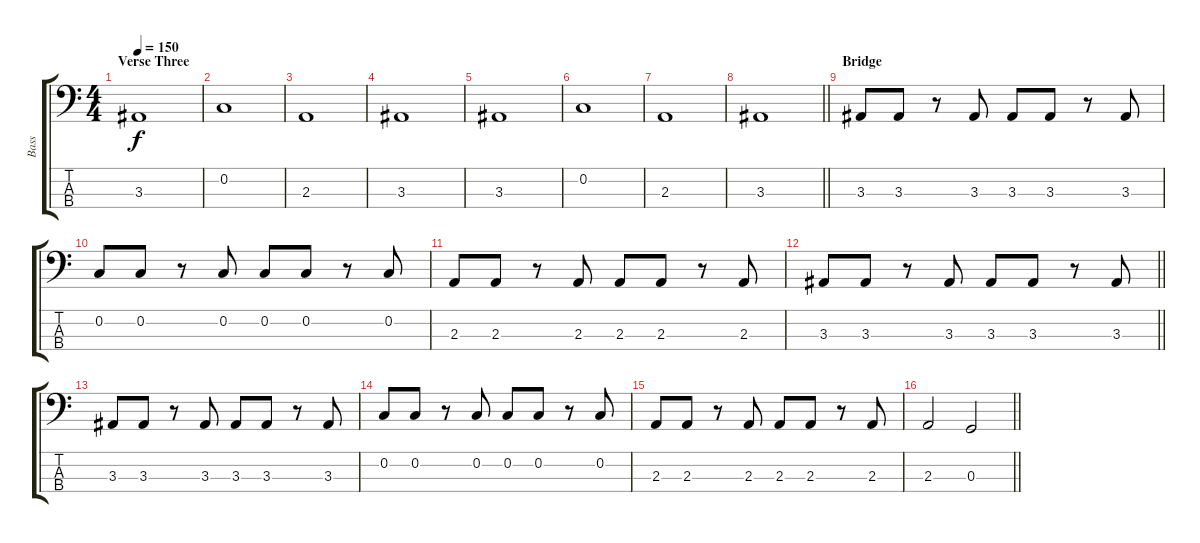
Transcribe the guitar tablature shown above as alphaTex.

\track ("Bass" "Bass") {instrument electricbassfinger}
\staff {score tabs}
\tuning (F2 C2 G1 C1) {hide}
\ts (4 4)
\section ("" "Verse Three")
\tempo 150
\clef f4
\ks c
3.3.1{dy f} |
0.2.1 |
2.3.1 |
3.3.1 |
3.3.1 |
0.2.1 |
2.3.1 |
\barLineRight lightlight
3.3.1 |
\section ("" "Bridge")
3.3.8 3.3.8 r.8 3.3.8 3.3.8 3.3.8 r.8 3.3.8 |
0.2.8 0.2.8 r.8 0.2.8 0.2.8 0.2.8 r.8 0.2.8 |
2.3.8 2.3.8 r.8 2.3.8 2.3.8 2.3.8 r.8 2.3.8 |
\barLineRight lightlight
3.3.8 3.3.8 r.8 3.3.8 3.3.8 3.3.8 r.8 3.3.8 |
3.3.8 3.3.8 r.8 3.3.8 3.3.8 3.3.8 r.8 3.3.8 |
0.2.8 0.2.8 r.8 0.2.8 0.2.8 0.2.8 r.8 0.2.8 |
2.3.8 2.3.8 r.8 2.3.8 2.3.8 2.3.8 r.8 2.3.8 |
\barLineRight lightlight
2.3.2 0.3.2
